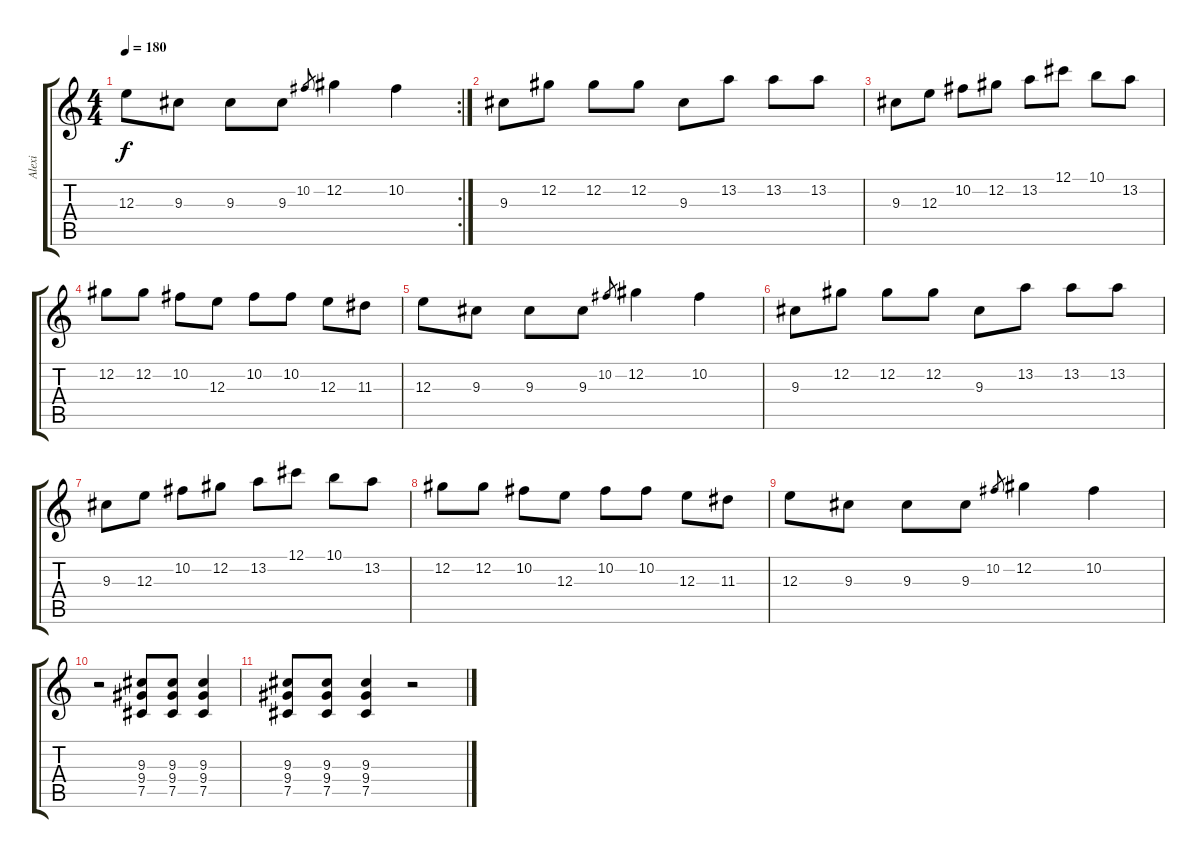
\track ("Alexi " "Alexi ") {instrument distortionguitar}
\staff {score tabs}
\tuning (Db4 Ab3 E3 B2 Gb2 Db2) {hide}
\rc 2
\ts (4 4)
\tempo 180
\clef g2
\ks c
12.3.8{dy f} 9.3.8 9.3.8 9.3.8 10.2.8{gr} 12.2.4 10.2.4 |
9.3.8 12.2.8 12.2.8 12.2.8 9.3.8 13.2.8 13.2.8 13.2.8 |
9.3.8 12.3.8 10.2.8 12.2.8 13.2.8 12.1.8 10.1.8 13.2.8 |
12.2.8 12.2.8 10.2.8 12.3.8 10.2.8 10.2.8 12.3.8 11.3.8 |
12.3.8 9.3.8 9.3.8 9.3.8 10.2.8{gr} 12.2.4 10.2.4 |
9.3.8 12.2.8 12.2.8 12.2.8 9.3.8 13.2.8 13.2.8 13.2.8 |
9.3.8 12.3.8 10.2.8 12.2.8 13.2.8 12.1.8 10.1.8 13.2.8 |
12.2.8 12.2.8 10.2.8 12.3.8 10.2.8 10.2.8 12.3.8 11.3.8 |
12.3.8 9.3.8 9.3.8 9.3.8 10.2.8{gr} 12.2.4 10.2.4 |
r.2 (9.3 9.4 7.5).8 (9.3 9.4 7.5).8 (9.3 9.4 7.5).4 |
(9.3 9.4 7.5).8 (9.3 9.4 7.5).8 (9.3 9.4 7.5).4 r.2
